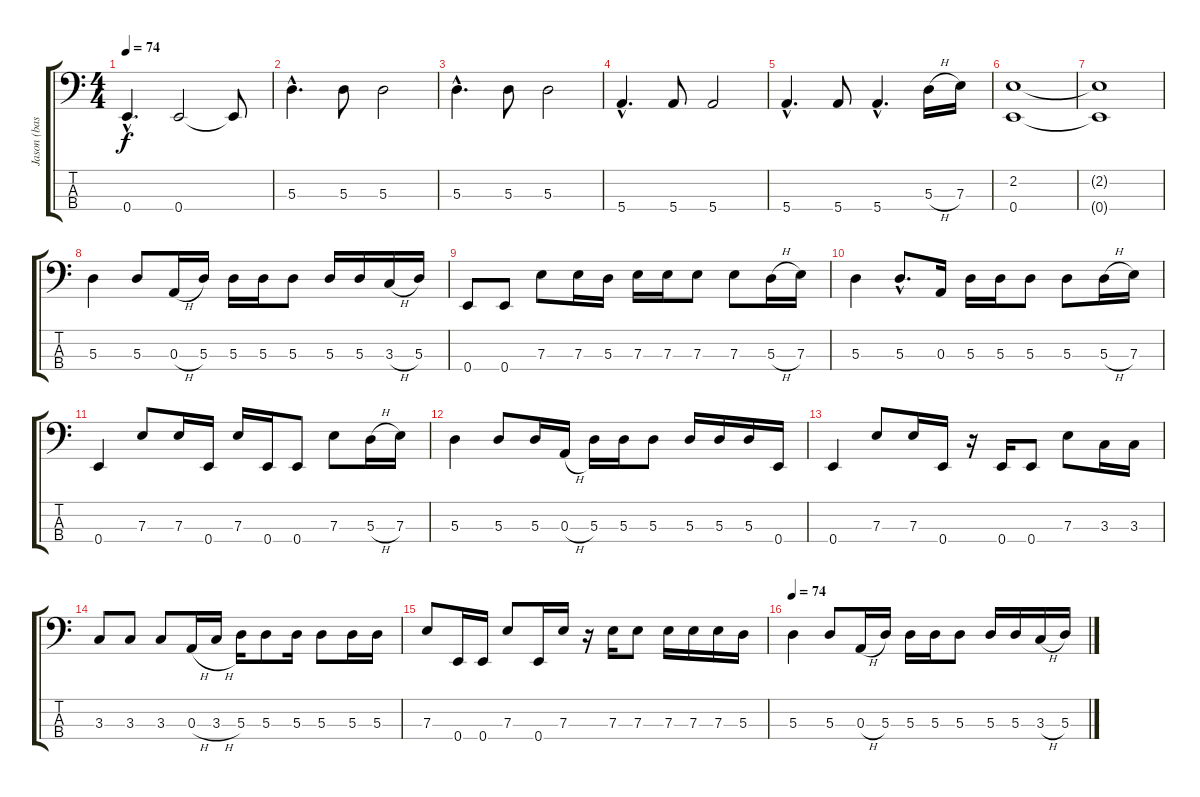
\track ("Jason (bass)" "Jason (bas") {instrument electricbasspick}
\staff {score tabs}
\tuning (G2 D2 A1 E1) {hide}
\ts (4 4)
\tempo 74
\clef f4
\ks c
0.4{hac}.4{d dy f} 0.4.2 0.4{t}.8 |
5.3{hac}.4{d} 5.3.8 5.3.2 |
5.3{hac}.4{d} 5.3.8 5.3.2 |
5.4{hac}.4{d} 5.4.8 5.4.2 |
5.4{hac}.4{d} 5.4.8 5.4{hac}.4{d} 5.3{h}.16 7.3.16 |
(2.2 0.4).1 |
(2.2{t} 0.4{t}).1 |
5.3.4 5.3.8 0.3{h}.16 5.3.16 5.3.16 5.3.16 5.3.8 5.3.16 5.3.16 3.3{h}.16 5.3.16 |
0.4.8 0.4.8 7.3.8 7.3.16 5.3.16 7.3.16 7.3.16 7.3.8 7.3.8 5.3{h}.16 7.3.16 |
5.3.4 5.3{hac}.8{d} 0.3.16 5.3.16 5.3.16 5.3.8 5.3.8 5.3{h}.16 7.3.16 |
0.4.4 7.3.8 7.3.16 0.4.16 7.3.16 0.4.16 0.4.8 7.3.8 5.3{h}.16 7.3.16 |
5.3.4 5.3.8 5.3.16 0.3{h}.16 5.3.16 5.3.16 5.3.8 5.3.16 5.3.16 5.3.16 0.4.16 |
0.4.4 7.3.8 7.3.16 0.4.16 r.16 0.4.16 0.4.8 7.3.8 3.3.16 3.3.16 |
3.3.8 3.3.8 3.3.8 0.3{h}.16 3.3{h}.16 5.3.16 5.3.8 5.3.16 5.3.8 5.3.16 5.3.16 |
7.3.8 0.4.16 0.4.16 7.3.8 0.4.16 7.3.16 r.16 7.3.16 7.3.8 7.3.16 7.3.16 7.3.16 5.3.16 |
\tempo 74
5.3.4 5.3.8 0.3{h}.16 5.3.16 5.3.16 5.3.16 5.3.8 5.3.16 5.3.16 3.3{h}.16 5.3.16
